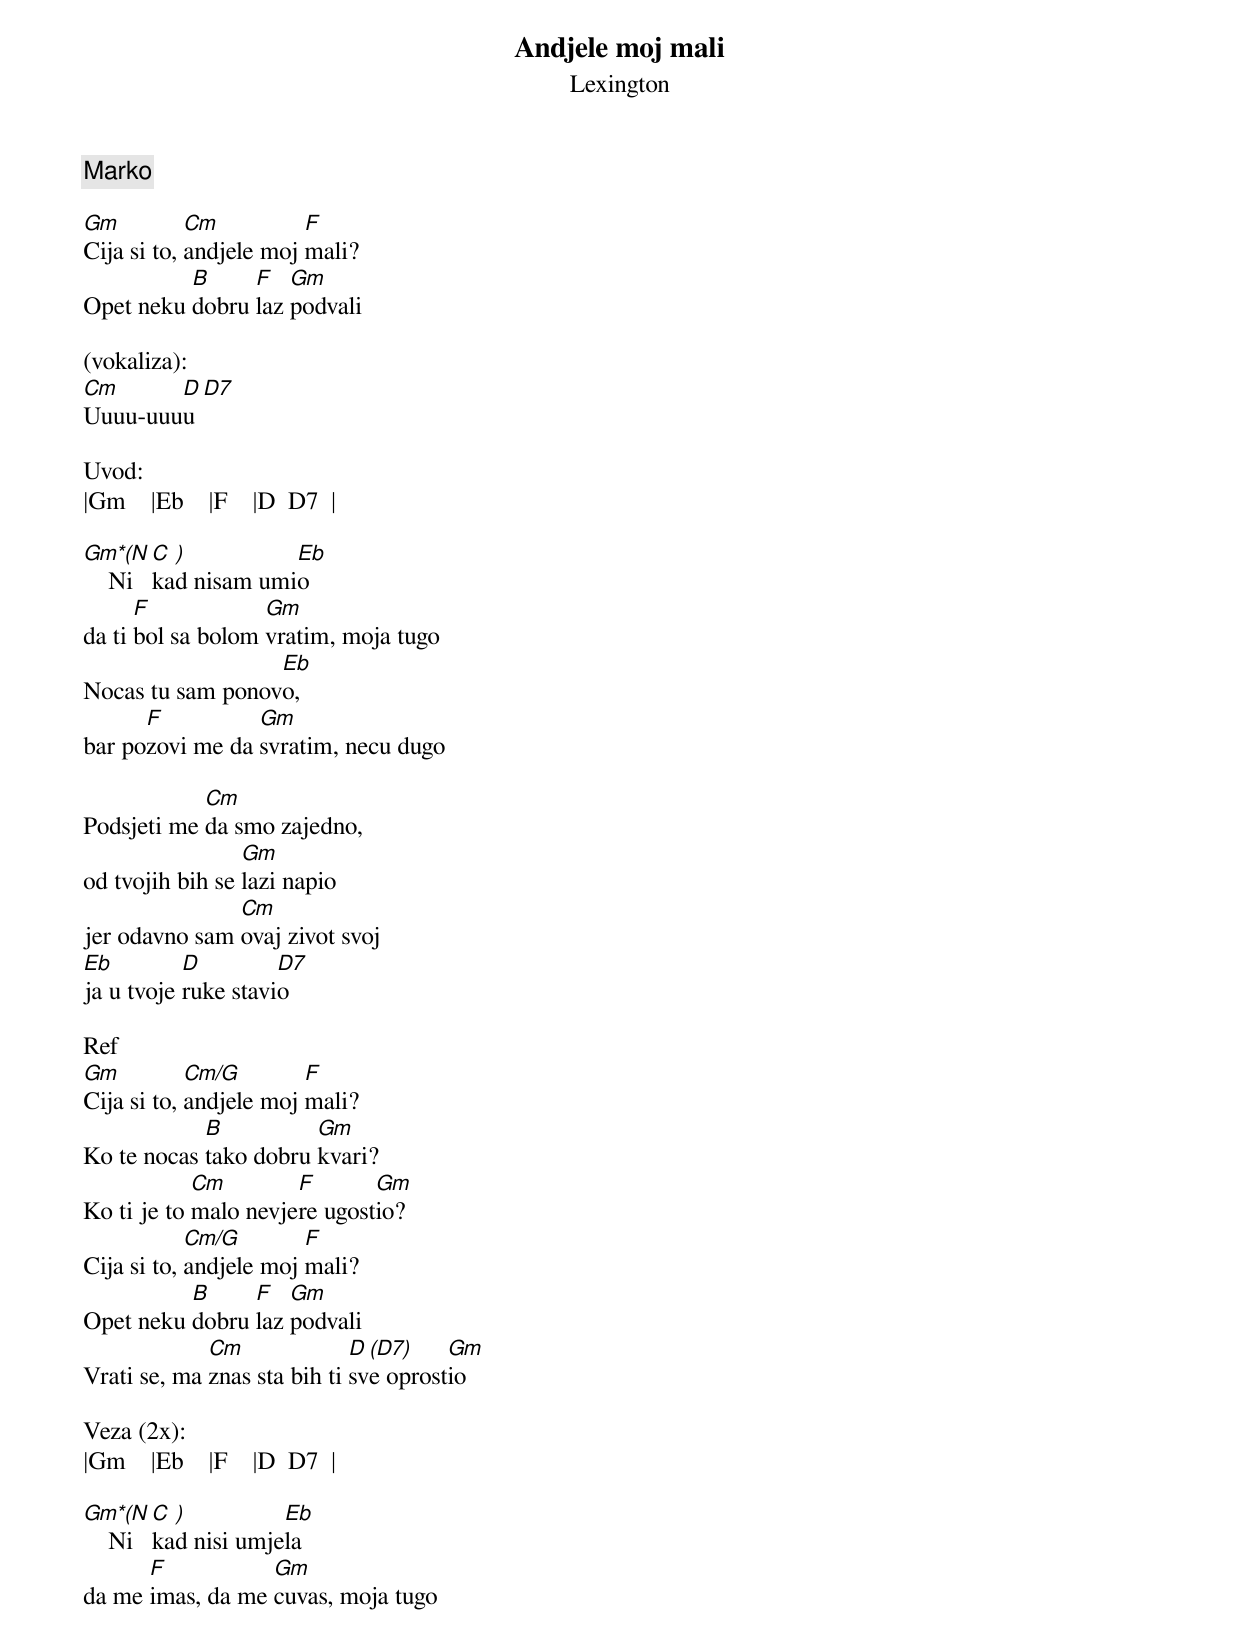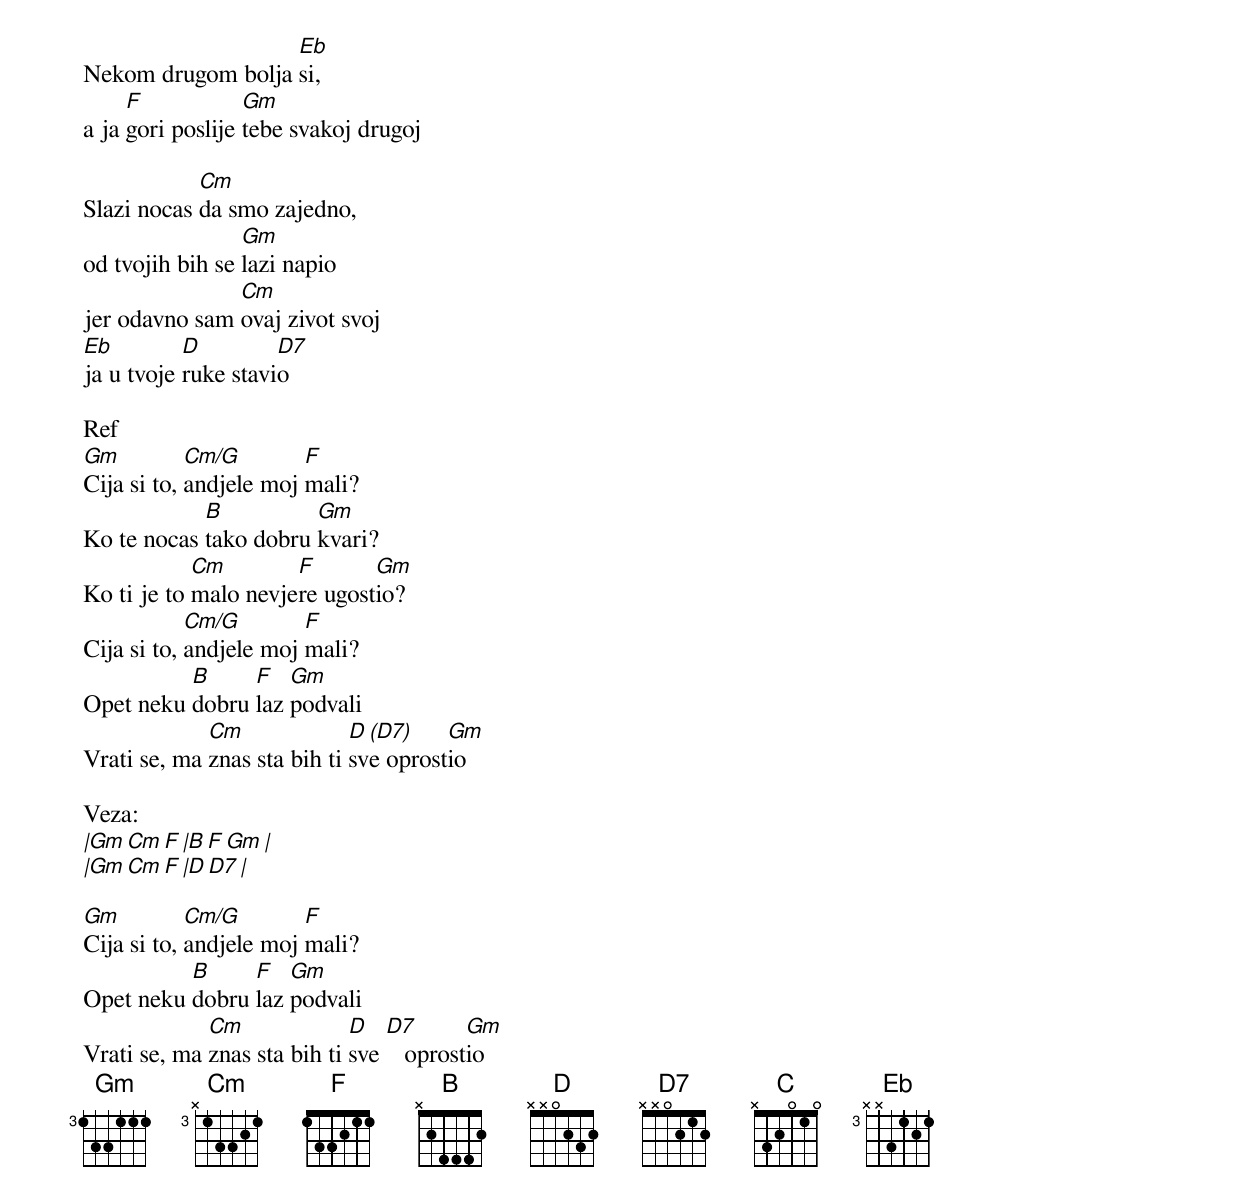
Andjele moj mali
Lexington
Marko

Gm          Cm          F
Cija si to, andjele moj mali?
          B     F   Gm
Opet neku dobru laz podvali

(vokaliza):
Cm      D   D7
Uuuu-uuuu

Uvod:
|Gm    |Eb    |F    |D  D7  |

Gm*(N C )          Eb
    Nikad nisam umio
      F            Gm
da ti bol sa bolom vratim, moja tugo
                  Eb
Nocas tu sam ponovo,
      F          Gm
bar pozovi me da svratim, necu dugo

            Cm
Podsjeti me da smo zajedno,
                 Gm
od tvojih bih se lazi napio
               Cm
jer odavno sam ovaj zivot svoj
Eb         D         D7
ja u tvoje ruke stavio

Ref
Gm          Cm/G        F
Cija si to, andjele moj mali?
            B          Gm
Ko te nocas tako dobru kvari?
            Cm        F       Gm
Ko ti je to malo nevjere ugostio?
            Cm/G        F
Cija si to, andjele moj mali?
          B     F   Gm
Opet neku dobru laz podvali
             Cm              D (D7)    Gm
Vrati se, ma znas sta bih ti sve oprostio

Veza (2x):
|Gm    |Eb    |F    |D  D7  |

Gm*(N C )          Eb
    Nikad nisi umjela
      F           Gm
da me imas, da me cuvas, moja tugo
                   Eb
Nekom drugom bolja si,
     F            Gm
a ja gori poslije tebe svakoj drugoj

            Cm
Slazi nocas da smo zajedno,
                 Gm
od tvojih bih se lazi napio
               Cm
jer odavno sam ovaj zivot svoj
Eb         D         D7
ja u tvoje ruke stavio

Ref
Gm          Cm/G        F
Cija si to, andjele moj mali?
            B          Gm
Ko te nocas tako dobru kvari?
            Cm        F       Gm
Ko ti je to malo nevjere ugostio?
            Cm/G        F
Cija si to, andjele moj mali?
          B     F   Gm
Opet neku dobru laz podvali
             Cm              D (D7)    Gm
Vrati se, ma znas sta bih ti sve oprostio

Veza:
|Gm  Cm  F    |B  F  Gm    |
|Gm  Cm  F    |D    D7    |

Gm          Cm/G        F
Cija si to, andjele moj mali?
          B     F   Gm
Opet neku dobru laz podvali
             Cm              D   D7       Gm
Vrati se, ma znas sta bih ti sve    oprostio
